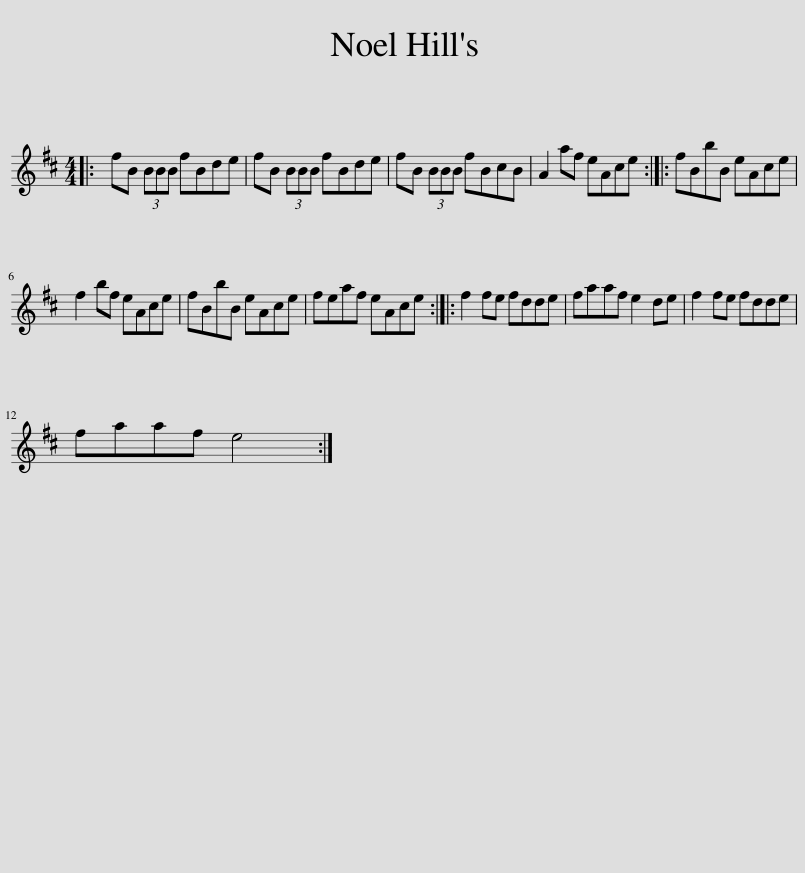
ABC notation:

X:1
L:1/8
M:4/4
I:linebreak $
K:Bmin
V:1 treble
V:1
|: fB (3BBB fBde | fB (3BBB fBde | fB (3BBB fBcB | A2 af eAce :: fBbB eAce |$ %5
 f2 bf eAce | fBbB eAce | feaf eAce :: f2 fe fdde | faaf e2 de | %10
 f2 fe fdde |$ faaf e4 :| %12
